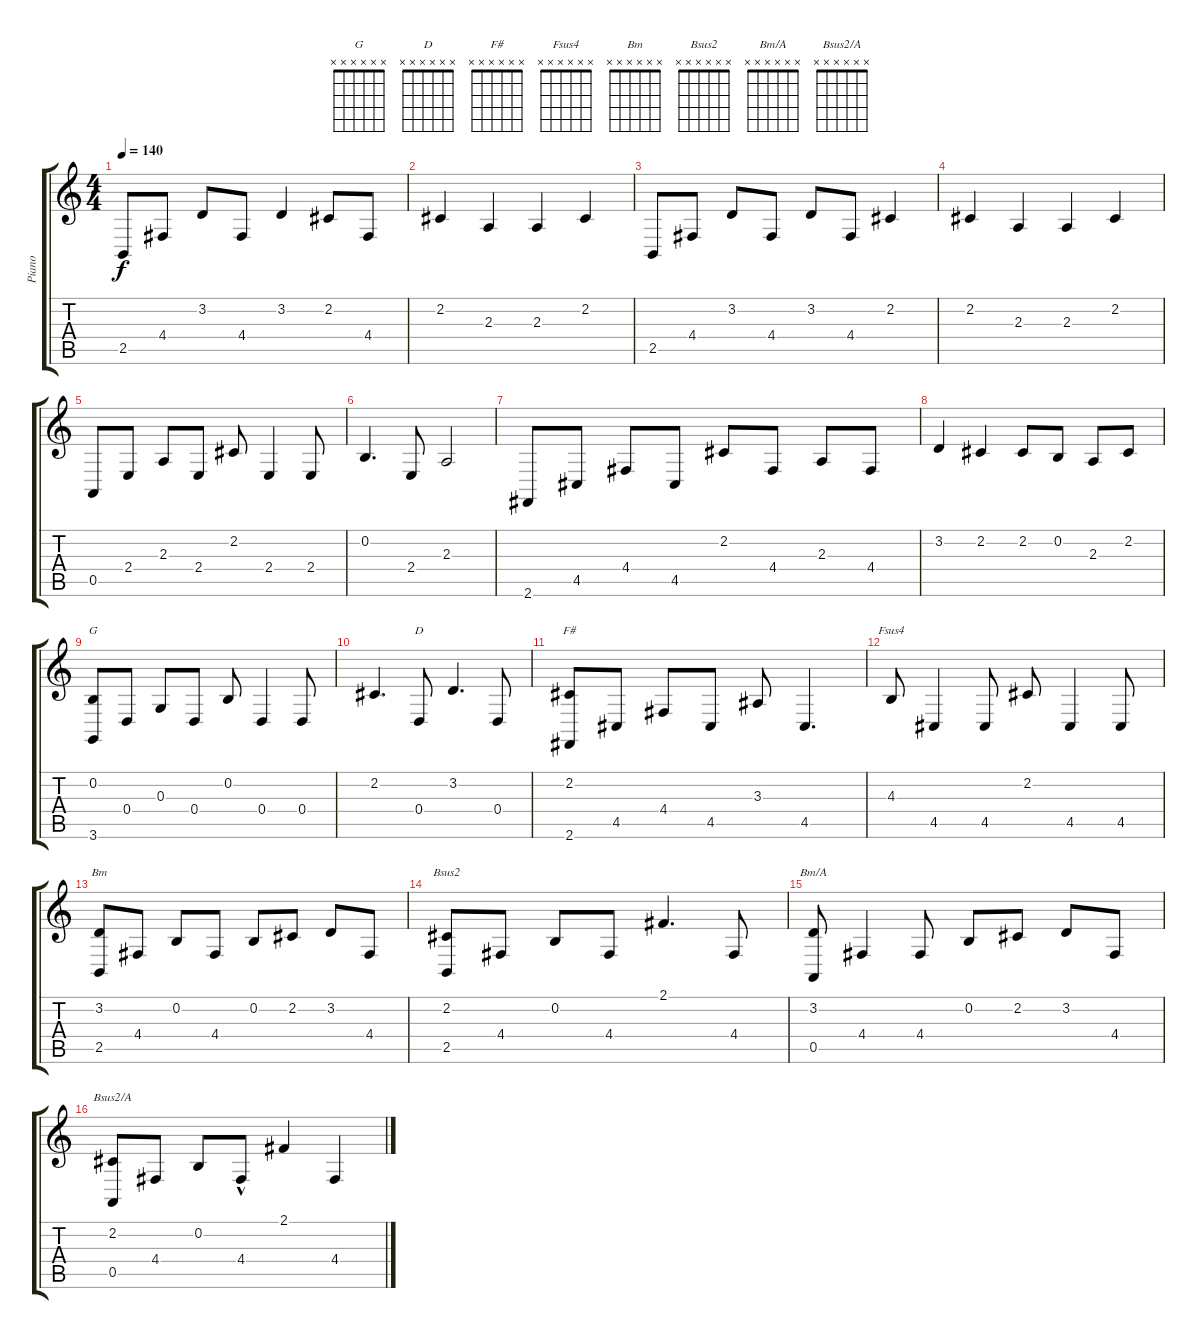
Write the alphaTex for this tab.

\track ("Piano" "Piano") {instrument acousticgrandpiano}
\staff {score tabs}
\tuning (E4 B3 G3 D3 A2 E2) {hide}
\chord ("G" x x x x x x) {firstfret 0}
\chord ("D" x x x x x x) {firstfret 0}
\chord ("F#" x x x x x x) {firstfret 0}
\chord ("Fsus4" x x x x x x) {firstfret 0}
\chord ("Bm" x x x x x x) {firstfret 0}
\chord ("Bsus2" x x x x x x) {firstfret 0}
\chord ("Bm/A" x x x x x x) {firstfret 0}
\chord ("Bsus2/A" x x x x x x) {firstfret 0}
\ts (4 4)
\tempo 140
\clef g2
\ks c
2.5.8{dy f} 4.4.8 3.2.8 4.4.8 3.2.4 2.2.8 4.4.8 |
2.2.4 2.3.4 2.3.4 2.2.4 |
2.5.8 4.4.8 3.2.8 4.4.8 3.2.8 4.4.8 2.2.4 |
2.2.4 2.3.4 2.3.4 2.2.4 |
0.5.8 2.4.8 2.3.8 2.4.8 2.2.8 2.4.4 2.4.8 |
0.2.4{d} 2.4.8 2.3.2 |
2.6.8 4.5.8 4.4.8 4.5.8 2.2.8 4.4.8 2.3.8 4.4.8 |
3.2.4 2.2.4 2.2.8 0.2.8 2.3.8 2.2.8 |
(0.2 3.6).8{ch "G"} 0.4.8 0.3.8 0.4.8 0.2.8 0.4.4 0.4.8 |
2.2.4{d} 0.4.8{ch "D"} 3.2.4{d} 0.4.8 |
(2.2 2.6).8{ch "F#"} 4.5.8 4.4.8 4.5.8 3.3.8 4.5.4{d} |
4.3.8{ch "Fsus4"} 4.5.4 4.5.8 2.2.8 4.5.4 4.5.8 |
(3.2 2.5).8{ch "Bm"} 4.4.8 0.2.8 4.4.8 0.2.8 2.2.8 3.2.8 4.4.8 |
(2.2 2.5).8{ch "Bsus2"} 4.4.8 0.2.8 4.4.8 2.1.4{d} 4.4.8 |
(3.2 0.5).8{ch "Bm/A"} 4.4.4 4.4.8 0.2.8 2.2.8 3.2.8 4.4.8 |
(2.2 0.5).8{ch "Bsus2/A"} 4.4.8 0.2.8 4.4{hac}.8 2.1.4 4.4.4
